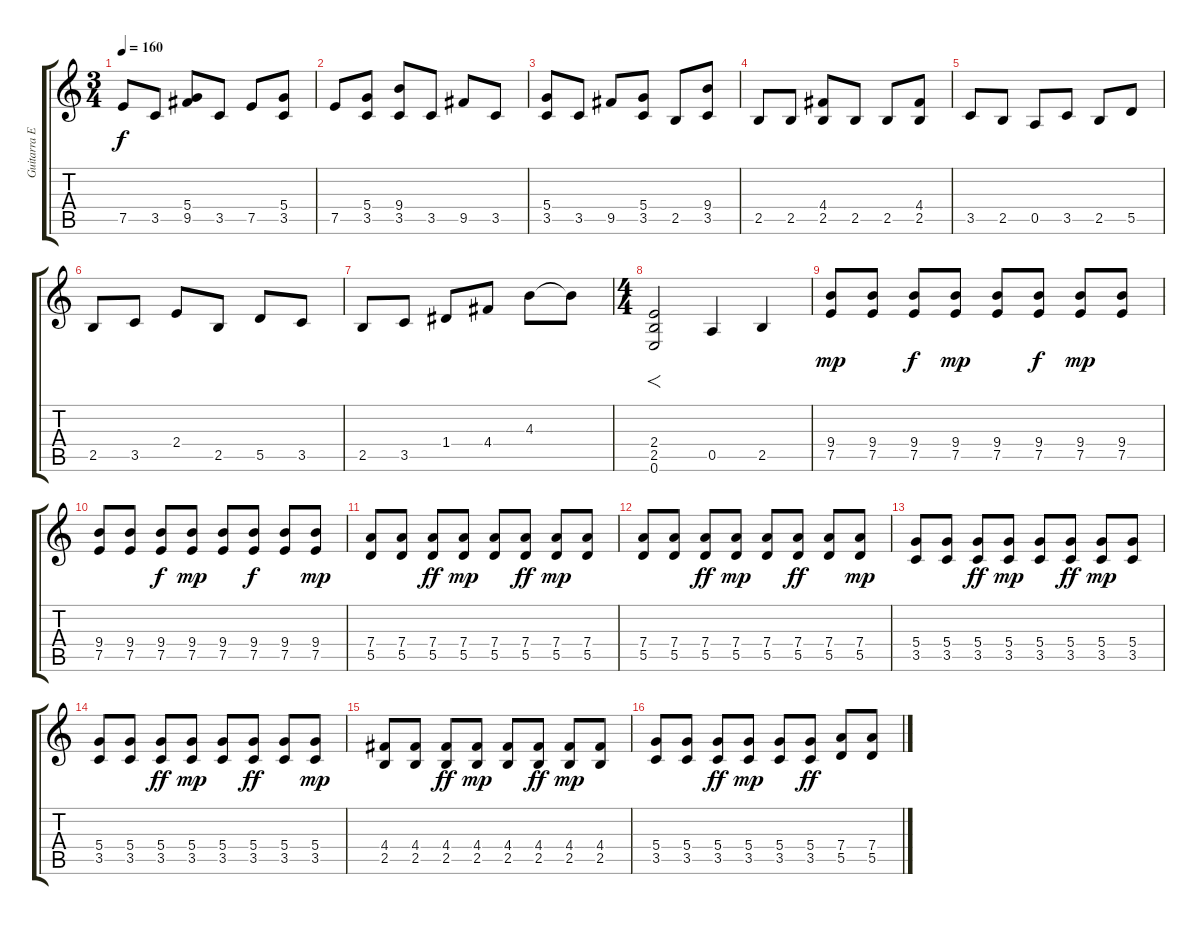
\track ("Guitarra Electrica" "Guitarra E") {instrument guitarharmonics}
\staff {score tabs}
\tuning (E4 B3 G3 D3 A2 E2) {hide}
\ts (3 4)
\tempo 160
\clef g2
\ks c
7.5.8{dy f} 3.5.8 (5.4 9.5).8 3.5.8 7.5.8 (5.4 3.5).8 |
7.5.8 (5.4 3.5).8 (9.4 3.5).8 3.5.8 9.5.8 3.5.8 |
(5.4 3.5).8 3.5.8 9.5.8 (5.4 3.5).8 2.5.8 (9.4 3.5).8 |
2.5.8 2.5.8 (4.4 2.5).8 2.5.8 2.5.8 (4.4 2.5).8 |
3.5.8 2.5.8 0.5.8 3.5.8 2.5.8 5.5.8 |
2.5.8 3.5.8 2.4.8 2.5.8 5.5.8 3.5.8 |
2.5.8 3.5.8 1.4.8 4.4.8 4.3.8 4.3{t}.8 |
\ts (4 4)
(2.4 2.5 0.6).2{f} 0.5.4 2.5.4 |
(9.4 7.5).8{dy mp volume 9 balance 6} (9.4 7.5).8 (9.4 7.5).8{dy f} (9.4 7.5).8{dy mp} (9.4 7.5).8 (9.4 7.5).8{dy f} (9.4 7.5).8{dy mp} (9.4 7.5).8 |
(9.4 7.5).8 (9.4 7.5).8 (9.4 7.5).8{dy f} (9.4 7.5).8{dy mp} (9.4 7.5).8 (9.4 7.5).8{dy f} (9.4 7.5).8 (9.4 7.5).8{dy mp} |
(7.4 5.5).8 (7.4 5.5).8 (7.4 5.5).8{dy ff} (7.4 5.5).8{dy mp} (7.4 5.5).8 (7.4 5.5).8{dy ff} (7.4 5.5).8{dy mp} (7.4 5.5).8 |
(7.4 5.5).8 (7.4 5.5).8 (7.4 5.5).8{dy ff} (7.4 5.5).8{dy mp} (7.4 5.5).8 (7.4 5.5).8{dy ff} (7.4 5.5).8 (7.4 5.5).8{dy mp} |
(5.4 3.5).8 (5.4 3.5).8 (5.4 3.5).8{dy ff} (5.4 3.5).8{dy mp} (5.4 3.5).8 (5.4 3.5).8{dy ff} (5.4 3.5).8{dy mp} (5.4 3.5).8 |
(5.4 3.5).8 (5.4 3.5).8 (5.4 3.5).8{dy ff} (5.4 3.5).8{dy mp} (5.4 3.5).8 (5.4 3.5).8{dy ff} (5.4 3.5).8 (5.4 3.5).8{dy mp} |
(4.4 2.5).8 (4.4 2.5).8 (4.4 2.5).8{dy ff} (4.4 2.5).8{dy mp} (4.4 2.5).8 (4.4 2.5).8{dy ff} (4.4 2.5).8{dy mp} (4.4 2.5).8 |
(5.4 3.5).8 (5.4 3.5).8 (5.4 3.5).8{dy ff} (5.4 3.5).8{dy mp} (5.4 3.5).8 (5.4 3.5).8{dy ff} (7.4 5.5).8 (7.4 5.5).8
